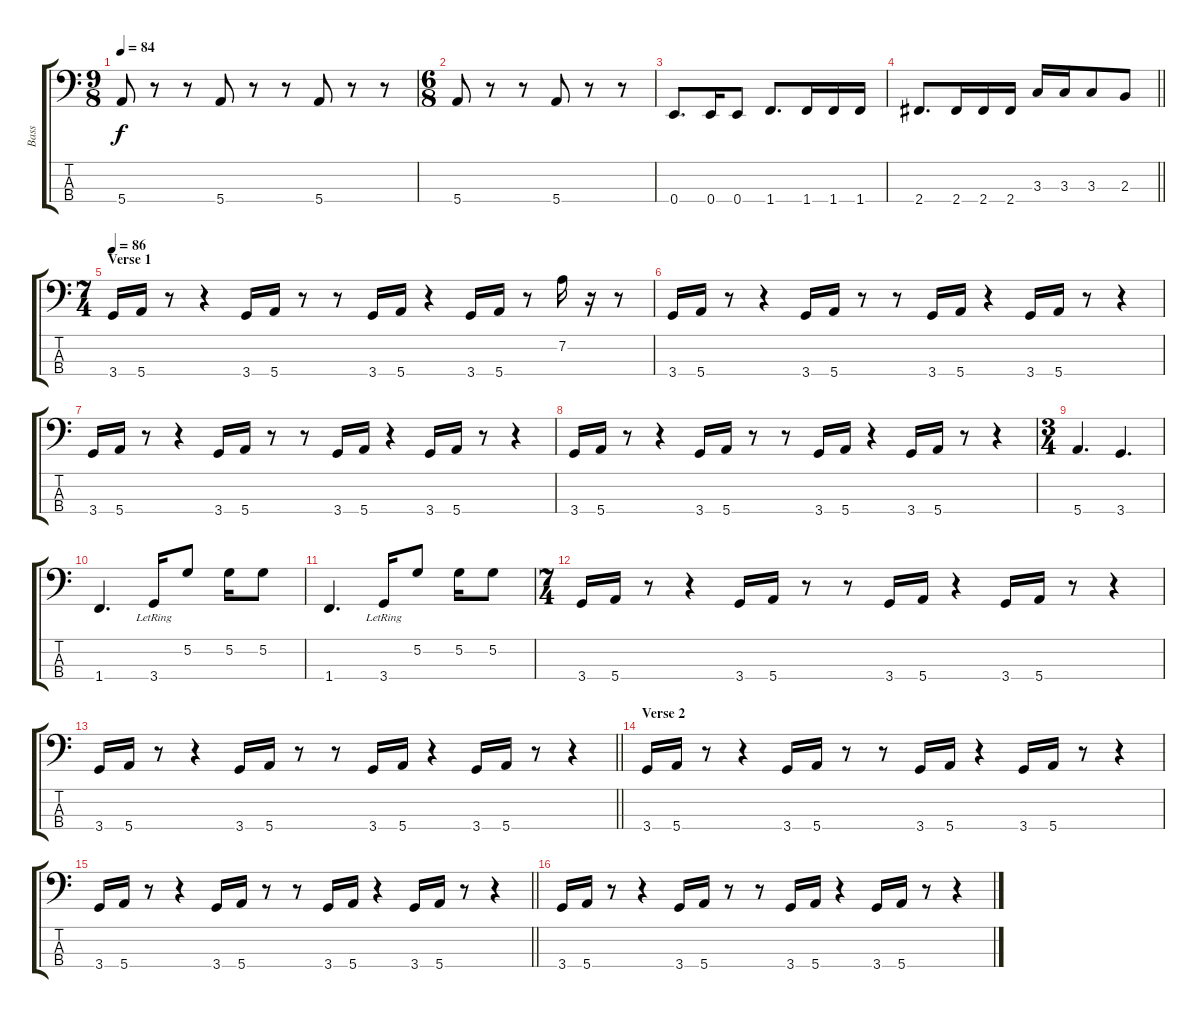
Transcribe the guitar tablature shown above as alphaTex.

\track ("Bass" "Bass") {instrument electricbassfinger}
\staff {score tabs}
\tuning (G2 D2 A1 E1) {hide}
\ts (9 8)
\tempo 84
\clef f4
\ks c
5.4.8{dy f} r.8 r.8 5.4.8 r.8 r.8 5.4.8 r.8 r.8 |
\ts (6 8)
5.4.8 r.8 r.8 5.4.8 r.8 r.8 |
0.4.8{d} 0.4.16 0.4.8 1.4.8{d} 1.4.16 1.4.16 1.4.16 |
\barLineRight lightlight
2.4.8{d} 2.4.16 2.4.16 2.4.16 3.3.16 3.3.16 3.3.8 2.3.8 |
\ts (7 4)
\section ("" "Verse 1")
\tempo 86
3.4.16 5.4.16 r.8 r.4 3.4.16 5.4.16 r.8 r.8 3.4.16 5.4.16 r.4 3.4.16 5.4.16 r.8 7.2.16 r.16 r.8 |
3.4.16 5.4.16 r.8 r.4 3.4.16 5.4.16 r.8 r.8 3.4.16 5.4.16 r.4 3.4.16 5.4.16 r.8 r.4 |
3.4.16 5.4.16 r.8 r.4 3.4.16 5.4.16 r.8 r.8 3.4.16 5.4.16 r.4 3.4.16 5.4.16 r.8 r.4 |
3.4.16 5.4.16 r.8 r.4 3.4.16 5.4.16 r.8 r.8 3.4.16 5.4.16 r.4 3.4.16 5.4.16 r.8 r.4 |
\ts (3 4)
5.4.4{d} 3.4.4{d} |
1.4.4{d} 3.4{lr}.16 5.2.8 5.2.16 5.2.8 |
1.4.4{d} 3.4{lr}.16 5.2.8 5.2.16 5.2.8 |
\ts (7 4)
3.4.16 5.4.16 r.8 r.4 3.4.16 5.4.16 r.8 r.8 3.4.16 5.4.16 r.4 3.4.16 5.4.16 r.8 r.4 |
\barLineRight lightlight
3.4.16 5.4.16 r.8 r.4 3.4.16 5.4.16 r.8 r.8 3.4.16 5.4.16 r.4 3.4.16 5.4.16 r.8 r.4 |
\section ("" "Verse 2")
3.4.16 5.4.16 r.8 r.4 3.4.16 5.4.16 r.8 r.8 3.4.16 5.4.16 r.4 3.4.16 5.4.16 r.8 r.4 |
\barLineRight lightlight
3.4.16 5.4.16 r.8 r.4 3.4.16 5.4.16 r.8 r.8 3.4.16 5.4.16 r.4 3.4.16 5.4.16 r.8 r.4 |
3.4.16 5.4.16 r.8 r.4 3.4.16 5.4.16 r.8 r.8 3.4.16 5.4.16 r.4 3.4.16 5.4.16 r.8 r.4
